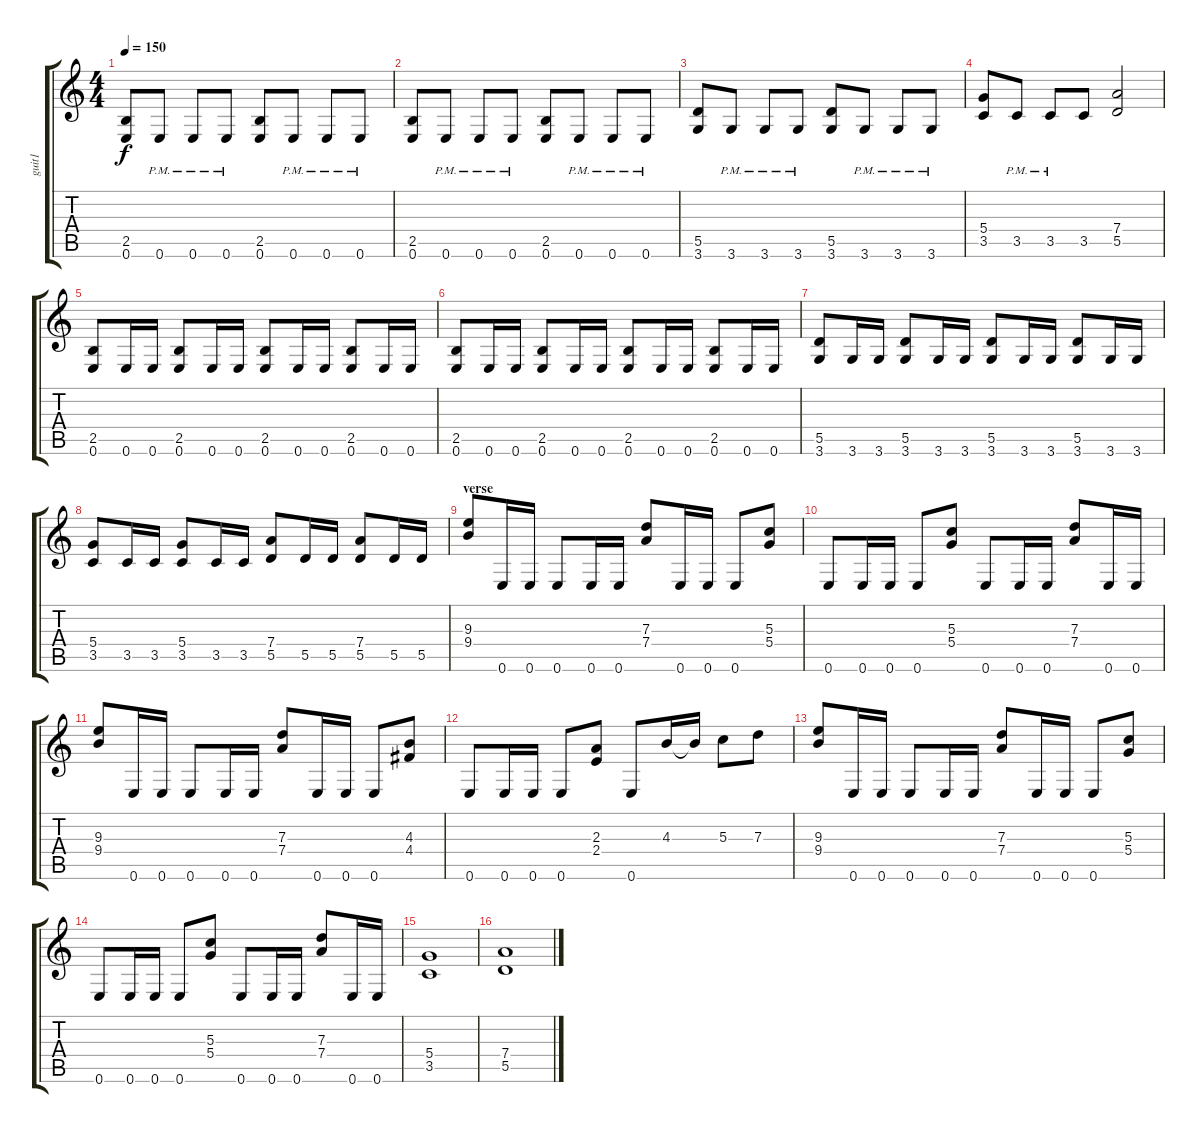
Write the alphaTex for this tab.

\track ("guit1" "guit1") {instrument distortionguitar}
\staff {score tabs}
\tuning (E4 B3 G3 D3 A2 E2) {hide}
\ts (4 4)
\tempo 150
\clef g2
\ks c
(2.5 0.6).8{dy f} 0.6{pm}.8 0.6{pm}.8 0.6{pm}.8 (2.5 0.6).8 0.6{pm}.8 0.6{pm}.8 0.6{pm}.8 |
(2.5 0.6).8 0.6{pm}.8 0.6{pm}.8 0.6{pm}.8 (2.5 0.6).8 0.6{pm}.8 0.6{pm}.8 0.6{pm}.8 |
(5.5 3.6).8 3.6{pm}.8 3.6{pm}.8 3.6{pm}.8 (5.5 3.6).8 3.6{pm}.8 3.6{pm}.8 3.6{pm}.8 |
(5.4 3.5).8 3.5{pm}.8 3.5{pm}.8 3.5.8 (7.4 5.5).2 |
(2.5 0.6).8 0.6.16 0.6.16 (2.5 0.6).8 0.6.16 0.6.16 (2.5 0.6).8 0.6.16 0.6.16 (2.5 0.6).8 0.6.16 0.6.16 |
(2.5 0.6).8 0.6.16 0.6.16 (2.5 0.6).8 0.6.16 0.6.16 (2.5 0.6).8 0.6.16 0.6.16 (2.5 0.6).8 0.6.16 0.6.16 |
(5.5 3.6).8 3.6.16 3.6.16 (5.5 3.6).8 3.6.16 3.6.16 (5.5 3.6).8 3.6.16 3.6.16 (5.5 3.6).8 3.6.16 3.6.16 |
(5.4 3.5).8 3.5.16 3.5.16 (5.4 3.5).8 3.5.16 3.5.16 (7.4 5.5).8 5.5.16 5.5.16 (7.4 5.5).8 5.5.16 5.5.16 |
\section ("" "verse")
(9.3 9.4).8 0.6.16 0.6.16 0.6.8 0.6.16 0.6.16 (7.3 7.4).8 0.6.16 0.6.16 0.6.8 (5.3 5.4).8 |
0.6.8 0.6.16 0.6.16 0.6.8 (5.3 5.4).8 0.6.8 0.6.16 0.6.16 (7.3 7.4).8 0.6.16 0.6.16 |
(9.3 9.4).8 0.6.16 0.6.16 0.6.8 0.6.16 0.6.16 (7.3 7.4).8 0.6.16 0.6.16 0.6.8 (4.3 4.4).8 |
0.6.8 0.6.16 0.6.16 0.6.8 (2.3 2.4).8 0.6.8 4.3.16 4.3{t}.16 5.3.8 7.3.8 |
(9.3 9.4).8 0.6.16 0.6.16 0.6.8 0.6.16 0.6.16 (7.3 7.4).8 0.6.16 0.6.16 0.6.8 (5.3 5.4).8 |
0.6.8 0.6.16 0.6.16 0.6.8 (5.3 5.4).8 0.6.8 0.6.16 0.6.16 (7.3 7.4).8 0.6.16 0.6.16 |
(5.4 3.5).1 |
(7.4 5.5).1
